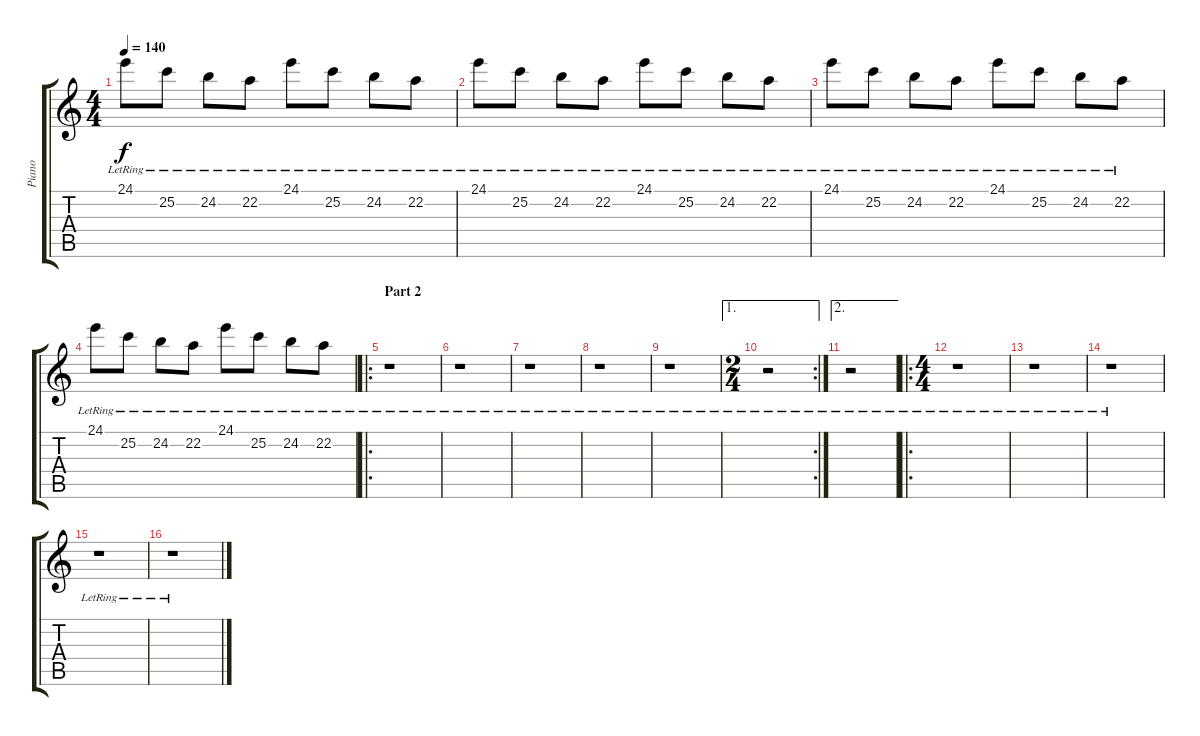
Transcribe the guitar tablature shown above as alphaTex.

\track ("Piano" "Piano") {instrument acousticgrandpiano}
\staff {score tabs}
\tuning (E4 B3 G3 D3 A2 E2) {hide}
\ts (4 4)
\tempo 140
\clef g2
\ks c
24.1{lr}.8{dy f} 25.2{lr}.8 24.2{lr}.8 22.2{lr}.8 24.1{lr}.8 25.2{lr}.8 24.2{lr}.8 22.2{lr}.8 |
24.1{lr}.8 25.2{lr}.8 24.2{lr}.8 22.2{lr}.8 24.1{lr}.8 25.2{lr}.8 24.2{lr}.8 22.2{lr}.8 |
24.1{lr}.8 25.2{lr}.8 24.2{lr}.8 22.2{lr}.8 24.1{lr}.8 25.2{lr}.8 24.2{lr}.8 22.2{lr}.8 |
24.1{lr}.8 25.2{lr}.8 24.2{lr}.8 22.2{lr}.8 24.1{lr}.8 25.2{lr}.8 24.2{lr}.8 22.2{lr}.8 |
\ro
\section ("" "Part 2")
r.1 |
r.1 |
r.1 |
r.1 |
r.1 |
\ae 1
\rc 2
\ts (2 4)
r.2 |
\ae 2
r.2 |
\ro
\ts (4 4)
r.1 |
r.1 |
r.1 |
r.1 |
r.1
